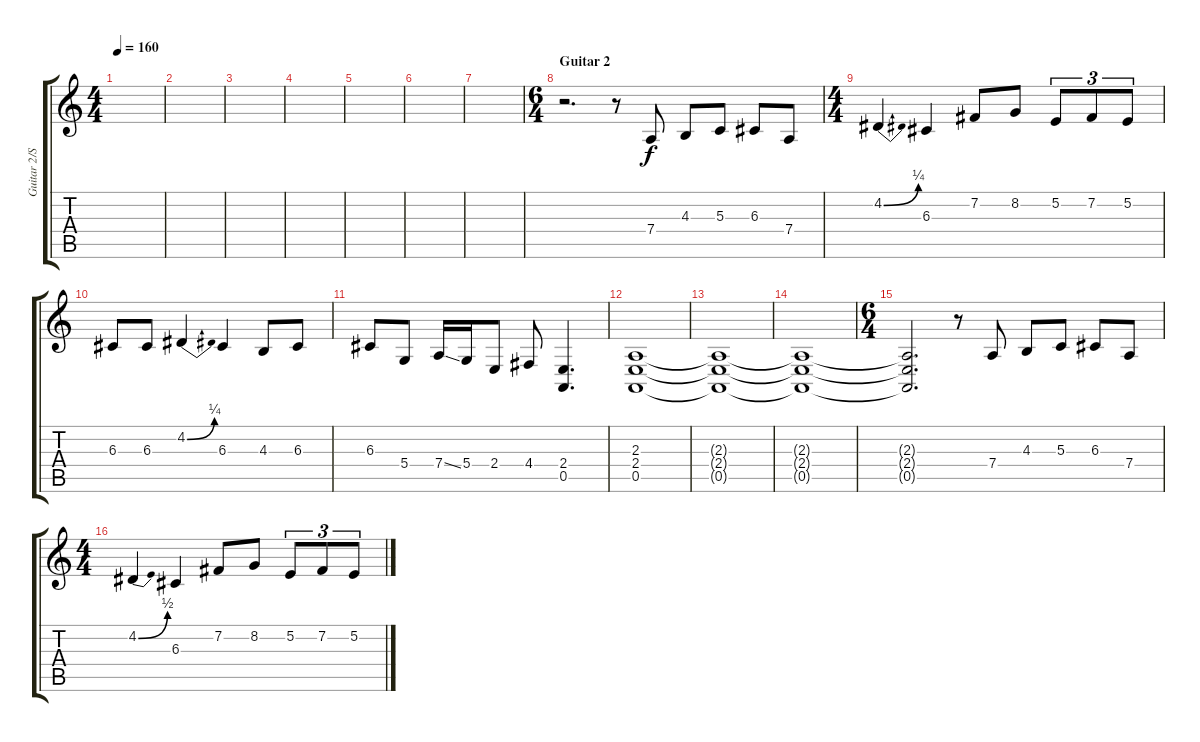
\track ("Guitar 2/Solo" "Guitar 2/S") {instrument lead5charang}
\staff {score tabs}
\tuning (E4 B3 G3 D3 A2 E2) {hide}
\ts (4 4)
\tempo 160
\clef g2
\ks c
|
|
|
|
|
|
|
\ts (6 4)
\section ("" "Guitar 2")
r.2{d volume 15 instrument lead5charang} r.8 7.4.8{dy f} 4.3.8 5.3.8 6.3.8 7.4.8 |
\ts (4 4)
4.2{be (bend 0 0 60 1)}.4 6.3.4 7.2.8 8.2.8 5.2.8{tu (3 2)} 7.2.8{tu (3 2)} 5.2.8{tu (3 2)} |
6.3.8 6.3.8 4.2{be (bend 0 0 60 1)}.4 6.3.4 4.3.8 6.3.8 |
6.3.8 5.4.8 7.4{ss}.16 5.4.16 2.4.8 4.4.8 (2.4 0.5).4{d} |
(2.3 2.4 0.5).1 |
(2.3{t} 2.4{t} 0.5{t}).1 |
(2.3{t} 2.4{t} 0.5{t}).1 |
\ts (6 4)
(2.3{t} 2.4{t} 0.5{t}).2{d} r.8 7.4.8{volume 16 instrument lead5charang} 4.3.8 5.3.8 6.3.8 7.4.8 |
\ts (4 4)
4.2{be (bend 0 0 60 2)}.4 6.3.4 7.2.8 8.2.8 5.2.8{tu (3 2)} 7.2.8{tu (3 2)} 5.2.8{tu (3 2)}
